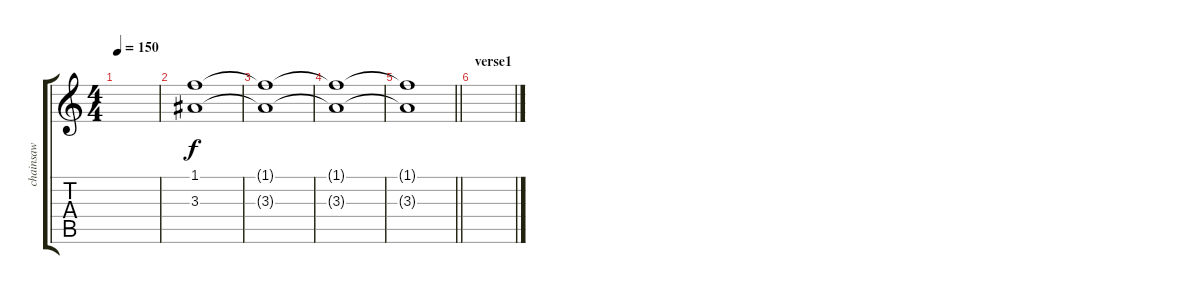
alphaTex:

\track ("chainsaw" "chainsaw") {instrument distortionguitar}
\staff {score tabs}
\tuning (E4 B3 G3 D3 A2 E2) {hide}
\ts (4 4)
\tempo 150
\clef g2
\ks c
|
(1.1 3.3).1 |
(1.1{t} 3.3{t}).1 |
(1.1{t} 3.3{t}).1 |
\barLineRight lightlight
(1.1{t} 3.3{t}).1 |
\section ("" "verse1")
